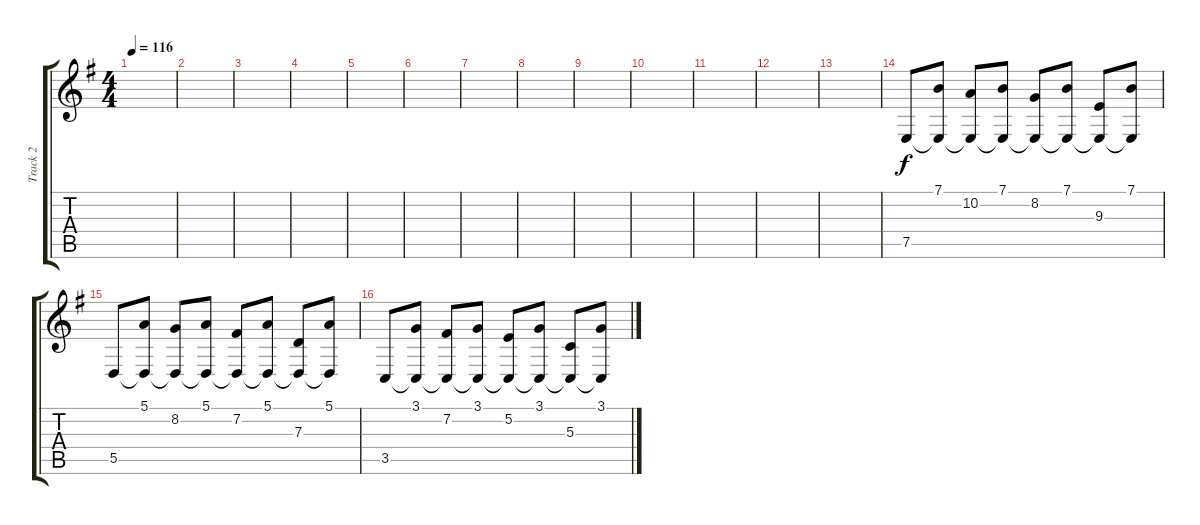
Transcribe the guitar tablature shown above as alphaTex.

\track ("Track 2" "Track 2") {instrument violin}
\staff {score tabs}
\tuning (E4 B3 G3 D3 A2 E2) {hide}
\ts (4 4)
\tempo 116
\clef g2
\ks g
|
|
|
|
|
|
|
|
|
|
|
|
|
7.5.8{dy f} (7.1 7.5{t}).8 (10.2 7.5{t}).8 (7.1 7.5{t}).8 (8.2 7.5{t}).8 (7.1 7.5{t}).8 (9.3 7.5{t}).8 (7.1 7.5{t}).8 |
5.5.8 (5.1 5.5{t}).8 (8.2 5.5{t}).8 (5.1 5.5{t}).8 (7.2 5.5{t}).8 (5.1 5.5{t}).8 (7.3 5.5{t}).8 (5.1 5.5{t}).8 |
3.5.8 (3.1 3.5{t}).8 (7.2 3.5{t}).8 (3.1 3.5{t}).8 (5.2 3.5{t}).8 (3.1 3.5{t}).8 (5.3 3.5{t}).8 (3.1 3.5{t}).8
